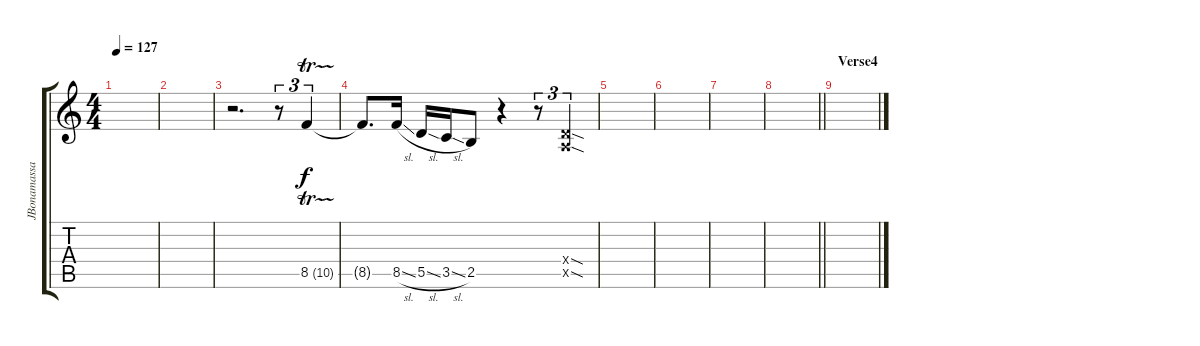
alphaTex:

\track ("JBonamassa Solo" "JBonamassa") {instrument overdrivenguitar}
\staff {score tabs}
\tuning (E4 B3 G3 D3 A2 E2) {hide}
\ts (4 4)
\tempo 127
\clef g2
\ks c
|
|
r.2{d} r.8{tu (3 2)} 8.5{tr (10 32)}.4{tu (3 2) dy f} |
8.5{t}.8{d} 8.5{sl}.16 5.5{sl}.16 3.5{sl}.16 2.5.8 r.4 r.8{tu (3 2)} (0.4{sod x} 0.5{sod x}).4{tu (3 2)} |
|
|
|
\barLineRight lightlight
|
\section ("" "Verse4")
